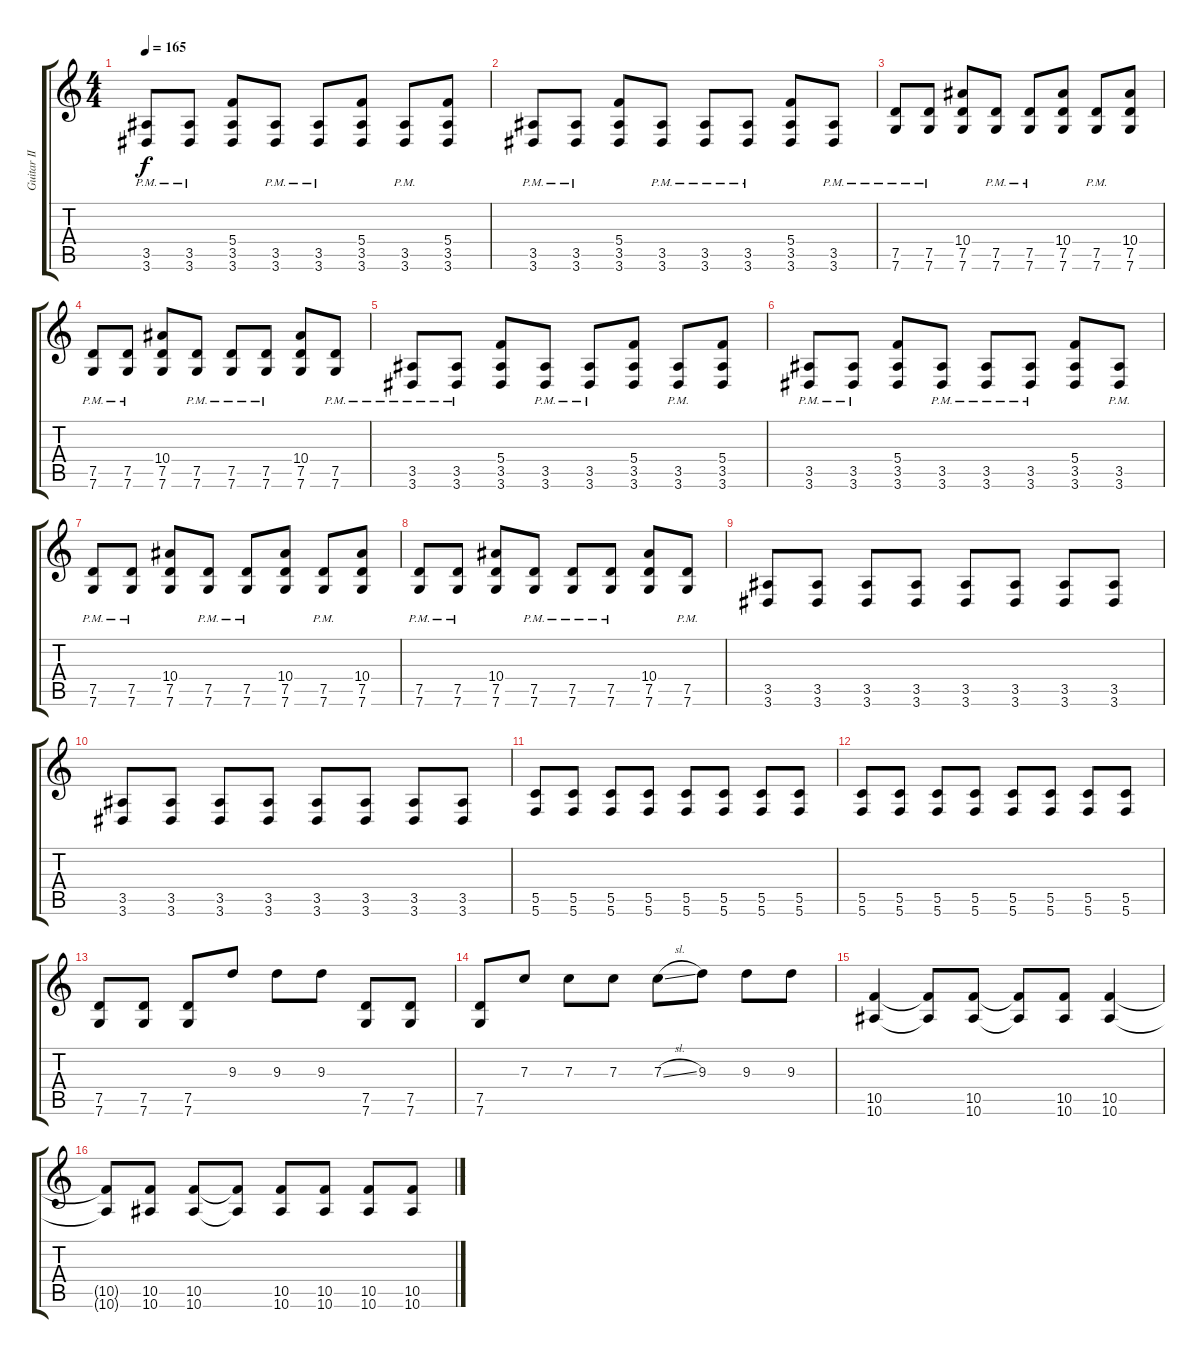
\track ("Guitar II" "Guitar II") {instrument distortionguitar}
\staff {score tabs}
\tuning (D4 A3 F3 C3 G2 C2) {hide}
\ts (4 4)
\tempo 165
\clef g2
\ks c
(3.5 3.6{pm}).8{dy f} (3.5 3.6{pm}).8 (5.4 3.5 3.6).8 (3.5 3.6{pm}).8 (3.5 3.6{pm}).8 (5.4 3.5 3.6).8 (3.5 3.6{pm}).8 (5.4 3.5 3.6).8 |
(3.5 3.6{pm}).8 (3.5 3.6{pm}).8 (5.4 3.5 3.6).8 (3.5 3.6{pm}).8 (3.5 3.6{pm}).8 (3.5 3.6{pm}).8 (5.4 3.5 3.6).8 (3.5{pm} 3.6).8 |
(7.5 7.6{pm}).8 (7.5 7.6{pm}).8 (10.4 7.5 7.6).8 (7.5 7.6{pm}).8 (7.5 7.6{pm}).8 (10.4 7.5 7.6).8 (7.5 7.6{pm}).8 (10.4 7.5 7.6).8 |
(7.5 7.6{pm}).8 (7.5 7.6{pm}).8 (10.4 7.5 7.6).8 (7.5 7.6{pm}).8 (7.5 7.6{pm}).8 (7.5{pm} 7.6).8 (10.4 7.5 7.6).8 (7.5{pm} 7.6).8 |
(3.5 3.6{pm}).8 (3.5 3.6{pm}).8 (5.4 3.5 3.6).8 (3.5 3.6{pm}).8 (3.5 3.6{pm}).8 (5.4 3.5 3.6).8 (3.5 3.6{pm}).8 (5.4 3.5 3.6).8 |
(3.5 3.6{pm}).8 (3.5 3.6{pm}).8 (5.4 3.5 3.6).8 (3.5 3.6{pm}).8 (3.5 3.6{pm}).8 (3.5 3.6{pm}).8 (5.4 3.5 3.6).8 (3.5{pm} 3.6).8 |
(7.5 7.6{pm}).8 (7.5 7.6{pm}).8 (10.4 7.5 7.6).8 (7.5 7.6{pm}).8 (7.5 7.6{pm}).8 (10.4 7.5 7.6).8 (7.5 7.6{pm}).8 (10.4 7.5 7.6).8 |
(7.5 7.6{pm}).8 (7.5 7.6{pm}).8 (10.4 7.5 7.6).8 (7.5 7.6{pm}).8 (7.5 7.6{pm}).8 (7.5{pm} 7.6).8 (10.4 7.5 7.6).8 (7.5{pm} 7.6).8 |
(3.5 3.6).8 (3.5 3.6).8 (3.5 3.6).8 (3.5 3.6).8 (3.5 3.6).8 (3.5 3.6).8 (3.5 3.6).8 (3.5 3.6).8 |
(3.5 3.6).8 (3.5 3.6).8 (3.5 3.6).8 (3.5 3.6).8 (3.5 3.6).8 (3.5 3.6).8 (3.5 3.6).8 (3.5 3.6).8 |
(5.5 5.6).8 (5.5 5.6).8 (5.5 5.6).8 (5.5 5.6).8 (5.5 5.6).8 (5.5 5.6).8 (5.5 5.6).8 (5.5 5.6).8 |
(5.5 5.6).8 (5.5 5.6).8 (5.5 5.6).8 (5.5 5.6).8 (5.5 5.6).8 (5.5 5.6).8 (5.5 5.6).8 (5.5 5.6).8 |
(7.5 7.6).8 (7.5 7.6).8 (7.5 7.6).8 9.3.8 9.3.8 9.3.8 (7.5 7.6).8 (7.5 7.6).8 |
(7.5 7.6).8 7.3.8 7.3.8 7.3.8 7.3{sl}.8 9.3.8 9.3.8 9.3.8 |
(10.5 10.6).4 (10.5{t} 10.6{t}).8 (10.5 10.6).8 (10.5{t} 10.6{t}).8 (10.5 10.6).8 (10.5 10.6).4 |
(10.5{t} 10.6{t}).8 (10.5 10.6).8 (10.5 10.6).8 (10.5{t} 10.6{t}).8 (10.5 10.6).8 (10.5 10.6).8 (10.5 10.6).8 (10.5 10.6).8
